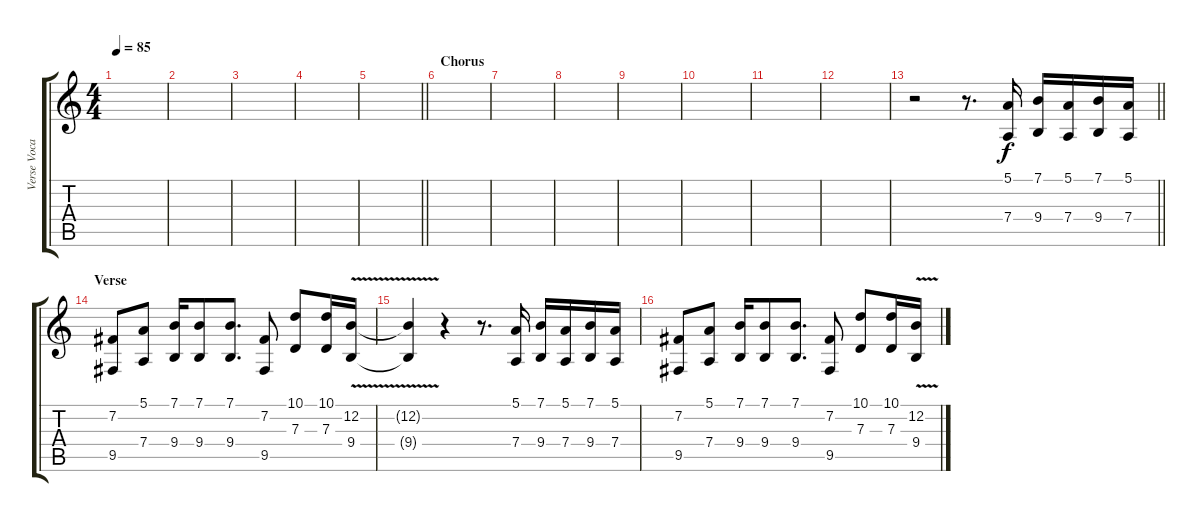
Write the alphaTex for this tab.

\track ("Verse Vocals" "Verse Voca") {instrument voiceoohs}
\staff {score tabs}
\tuning (E4 B3 G3 D3 A2 E2) {hide}
\ts (4 4)
\tempo 85
\clef g2
\ks c
|
|
|
|
\barLineRight lightlight
|
\section ("" "Chorus")
|
|
|
|
|
|
|
\barLineRight lightlight
r.2 r.8{d} (5.1 7.4).16 (7.1 9.4).16 (5.1 7.4).16 (7.1 9.4).16 (5.1 7.4).16 |
\section ("" "Verse")
(7.2 9.5).8 (5.1 7.4).8 (7.1 9.4).16 (7.1 9.4).8 (7.1 9.4).8{d} (7.2 9.5).8 (10.1 7.3).8 (10.1 7.3).16 (12.2{v} 9.4{v}).16 |
(12.2{t} 9.4{t}).4 r.4 r.8{d} (5.1 7.4).16 (7.1 9.4).16 (5.1 7.4).16 (7.1 9.4).16 (5.1 7.4).16 |
(7.2 9.5).8 (5.1 7.4).8 (7.1 9.4).16 (7.1 9.4).8 (7.1 9.4).8{d} (7.2 9.5).8 (10.1 7.3).8 (10.1 7.3).16 (12.2{v} 9.4{v}).16
